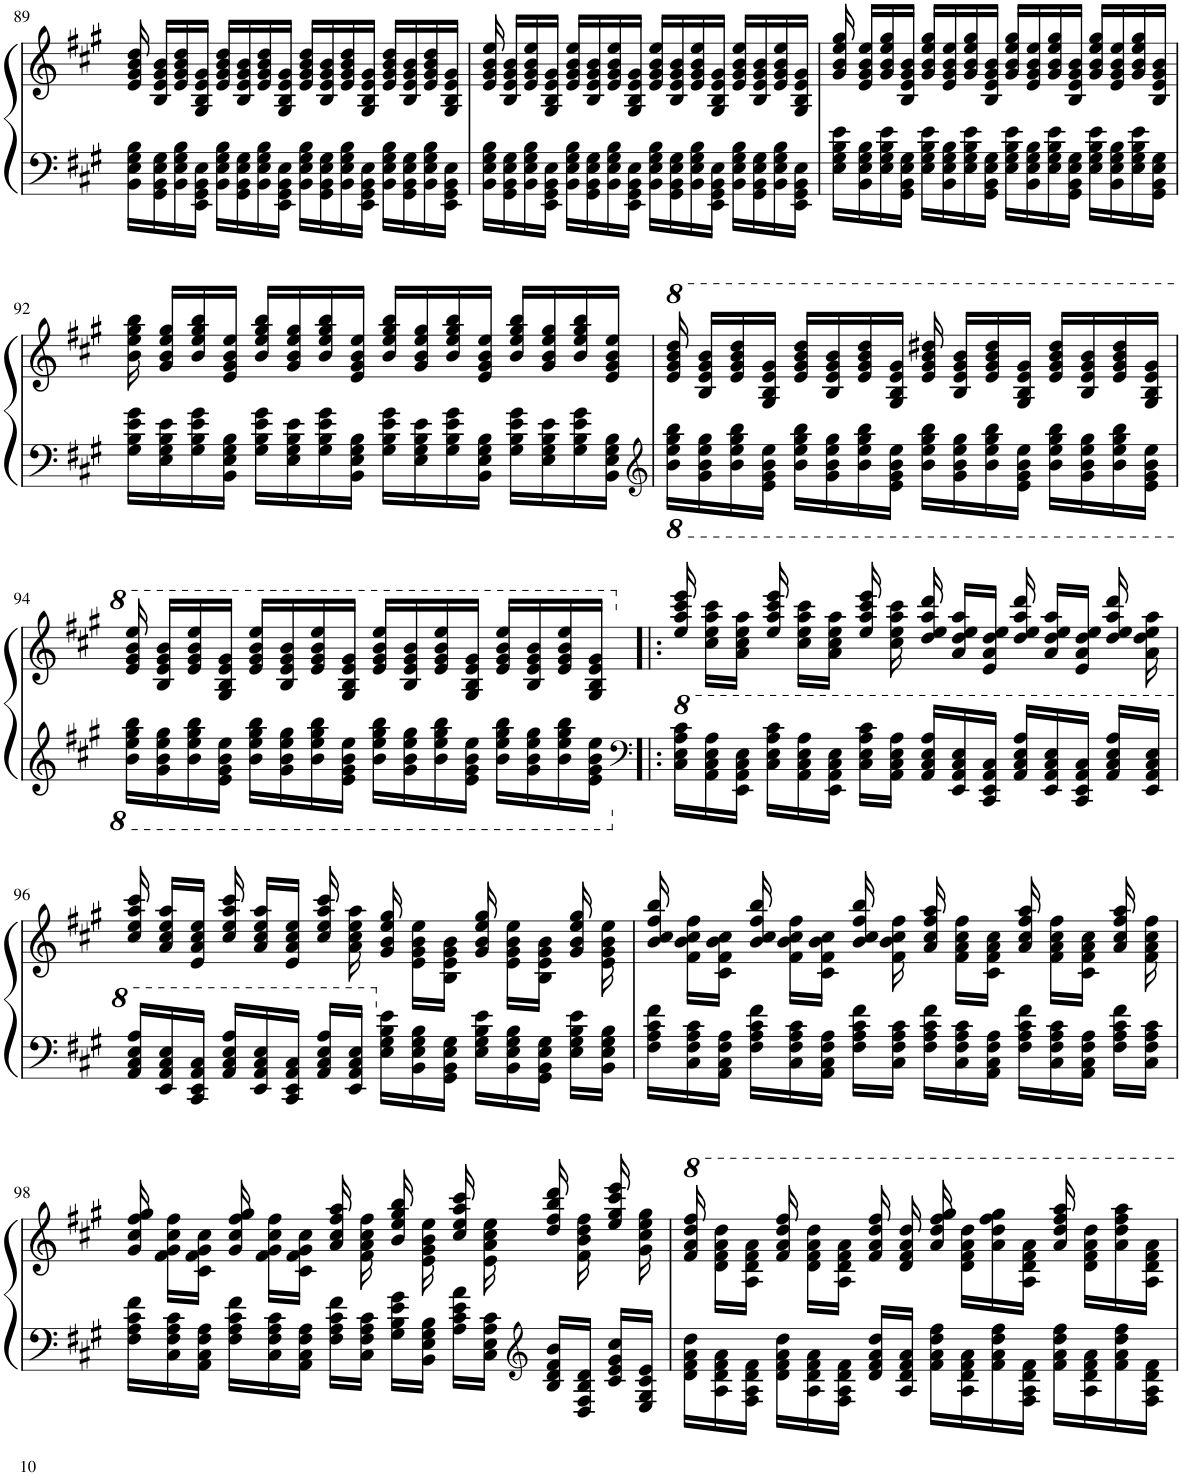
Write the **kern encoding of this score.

**kern	**kern
*part1	*part1
*staff2	*staff1
*I"Piano	*
*I'Pno.	*
!!LO:PB:g=z
*clefF4	*clefG2
*k[f#c#g#]	*k[f#c#g#]
*M4/4	*M4/4
=89	=89
16BB\ 16E\ 16G#\ 16B\LL	16e/ 16g#/ 16b/ 16dd/
16GG#\ 16BB\ 16E\ 16G#\	16B/ 16e/ 16g#/ 16b/LL
16BB\ 16E\ 16G#\ 16B\	16e/ 16g#/ 16b/ 16dd/
16EE\ 16GG#\ 16BB\ 16E\JJ	16G#/ 16B/ 16e/ 16g#/JJ
16BB\ 16E\ 16G#\ 16B\LL	16e/ 16g#/ 16b/ 16dd/LL
16GG#\ 16BB\ 16E\ 16G#\	16B/ 16e/ 16g#/ 16b/
16BB\ 16E\ 16G#\ 16B\	16e/ 16g#/ 16b/ 16dd/
16EE\ 16GG#\ 16BB\ 16E\JJ	16G#/ 16B/ 16e/ 16g#/JJ
16BB\ 16E\ 16G#\ 16B\LL	16e/ 16g#/ 16b/ 16dd/LL
16GG#\ 16BB\ 16E\ 16G#\	16B/ 16e/ 16g#/ 16b/
16BB\ 16E\ 16G#\ 16B\	16e/ 16g#/ 16b/ 16dd/
16EE\ 16GG#\ 16BB\ 16E\JJ	16G#/ 16B/ 16e/ 16g#/JJ
16BB\ 16E\ 16G#\ 16B\LL	16e/ 16g#/ 16b/ 16dd/LL
16GG#\ 16BB\ 16E\ 16G#\	16B/ 16e/ 16g#/ 16b/
16BB\ 16E\ 16G#\ 16B\	16e/ 16g#/ 16b/ 16dd/
16EE\ 16GG#\ 16BB\ 16E\JJ	16G#/ 16B/ 16e/ 16g#/JJ
=90	=90
16BB\ 16E\ 16G#\ 16B\LL	16e/ 16g#/ 16b/ 16ee/
16GG#\ 16BB\ 16E\ 16G#\	16B/ 16e/ 16g#/ 16b/LL
16BB\ 16E\ 16G#\ 16B\	16e/ 16g#/ 16b/ 16ee/
16EE\ 16GG#\ 16BB\ 16E\JJ	16G#/ 16B/ 16e/ 16g#/JJ
16BB\ 16E\ 16G#\ 16B\LL	16e/ 16g#/ 16b/ 16ee/LL
16GG#\ 16BB\ 16E\ 16G#\	16B/ 16e/ 16g#/ 16b/
16BB\ 16E\ 16G#\ 16B\	16e/ 16g#/ 16b/ 16ee/
16EE\ 16GG#\ 16BB\ 16E\JJ	16G#/ 16B/ 16e/ 16g#/JJ
16BB\ 16E\ 16G#\ 16B\LL	16e/ 16g#/ 16b/ 16ee/LL
16GG#\ 16BB\ 16E\ 16G#\	16B/ 16e/ 16g#/ 16b/
16BB\ 16E\ 16G#\ 16B\	16e/ 16g#/ 16b/ 16ee/
16EE\ 16GG#\ 16BB\ 16E\JJ	16G#/ 16B/ 16e/ 16g#/JJ
16BB\ 16E\ 16G#\ 16B\LL	16e/ 16g#/ 16b/ 16ee/LL
16GG#\ 16BB\ 16E\ 16G#\	16B/ 16e/ 16g#/ 16b/
16BB\ 16E\ 16G#\ 16B\	16e/ 16g#/ 16b/ 16ee/
16EE\ 16GG#\ 16BB\ 16E\JJ	16G#/ 16B/ 16e/ 16g#/JJ
=91	=91
16E\ 16G#\ 16B\ 16e\LL	16g#/ 16b/ 16ee/ 16gg#/
16BB\ 16E\ 16G#\ 16B\	16e/ 16g#/ 16b/ 16ee/LL
16E\ 16G#\ 16B\ 16e\	16g#/ 16b/ 16ee/ 16gg#/
16GG#\ 16BB\ 16E\ 16G#\JJ	16B/ 16e/ 16g#/ 16b/JJ
16E\ 16G#\ 16B\ 16e\LL	16g#/ 16b/ 16ee/ 16gg#/LL
16BB\ 16E\ 16G#\ 16B\	16e/ 16g#/ 16b/ 16ee/
16E\ 16G#\ 16B\ 16e\	16g#/ 16b/ 16ee/ 16gg#/
16GG#\ 16BB\ 16E\ 16G#\JJ	16B/ 16e/ 16g#/ 16b/JJ
16E\ 16G#\ 16B\ 16e\LL	16g#/ 16b/ 16ee/ 16gg#/LL
16BB\ 16E\ 16G#\ 16B\	16e/ 16g#/ 16b/ 16ee/
16E\ 16G#\ 16B\ 16e\	16g#/ 16b/ 16ee/ 16gg#/
16GG#\ 16BB\ 16E\ 16G#\JJ	16B/ 16e/ 16g#/ 16b/JJ
16E\ 16G#\ 16B\ 16e\LL	16g#/ 16b/ 16ee/ 16gg#/LL
16BB\ 16E\ 16G#\ 16B\	16e/ 16g#/ 16b/ 16ee/
16E\ 16G#\ 16B\ 16e\	16g#/ 16b/ 16ee/ 16gg#/
16GG#\ 16BB\ 16E\ 16G#\JJ	16B/ 16e/ 16g#/ 16b/JJ
!!LO:LB:g=z
=92	=92
16G#\ 16B\ 16e\ 16g#\LL	16b\ 16ee\ 16gg#\ 16bb\
16E\ 16G#\ 16B\ 16e\	16g#/ 16b/ 16ee/ 16gg#/LL
16G#\ 16B\ 16e\ 16g#\	16b/ 16ee/ 16gg#/ 16bb/
16BB\ 16E\ 16G#\ 16B\JJ	16e/ 16g#/ 16b/ 16ee/JJ
16G#\ 16B\ 16e\ 16g#\LL	16b/ 16ee/ 16gg#/ 16bb/LL
16E\ 16G#\ 16B\ 16e\	16g#/ 16b/ 16ee/ 16gg#/
16G#\ 16B\ 16e\ 16g#\	16b/ 16ee/ 16gg#/ 16bb/
16BB\ 16E\ 16G#\ 16B\JJ	16e/ 16g#/ 16b/ 16ee/JJ
16G#\ 16B\ 16e\ 16g#\LL	16b/ 16ee/ 16gg#/ 16bb/LL
16E\ 16G#\ 16B\ 16e\	16g#/ 16b/ 16ee/ 16gg#/
16G#\ 16B\ 16e\ 16g#\	16b/ 16ee/ 16gg#/ 16bb/
16BB\ 16E\ 16G#\ 16B\JJ	16e/ 16g#/ 16b/ 16ee/JJ
16G#\ 16B\ 16e\ 16g#\LL	16b/ 16ee/ 16gg#/ 16bb/LL
16E\ 16G#\ 16B\ 16e\	16g#/ 16b/ 16ee/ 16gg#/
16G#\ 16B\ 16e\ 16g#\	16b/ 16ee/ 16gg#/ 16bb/
16BB\ 16E\ 16G#\ 16B\JJ	16e/ 16g#/ 16b/ 16ee/JJ
=93	=93
*clefG2	*
*8ba	*
*	*8va
16B\ 16e\ 16g#\ 16b\LL	16ee/ 16gg#/ 16bb/ 16ddd/
16G#\ 16B\ 16e\ 16g#\	16b/ 16ee/ 16gg#/ 16bb/LL
16B\ 16e\ 16g#\ 16b\	16ee/ 16gg#/ 16bb/ 16ddd/
16E\ 16G#\ 16B\ 16e\JJ	16g#/ 16b/ 16ee/ 16gg#/JJ
16B\ 16e\ 16g#\ 16b\LL	16ee/ 16gg#/ 16bb/ 16ddd/LL
16G#\ 16B\ 16e\ 16g#\	16b/ 16ee/ 16gg#/ 16bb/
16B\ 16e\ 16g#\ 16b\	16ee/ 16gg#/ 16bb/ 16ddd/
16E\ 16G#\ 16B\ 16e\JJ	16g#/ 16b/ 16ee/ 16gg#/JJ
16B\ 16e\ 16g#\ 16b\LL	16ee/ 16gg#/ 16bb/ 16ddd#X/
16G#\ 16B\ 16e\ 16g#\	16b/ 16ee/ 16gg#/ 16bb/LL
16B\ 16e\ 16g#\ 16b\	16ee/ 16gg#/ 16bb/ 16ddd#/
16E\ 16G#\ 16B\ 16e\JJ	16g#/ 16b/ 16ee/ 16gg#/JJ
16B\ 16e\ 16g#\ 16b\LL	16ee/ 16gg#/ 16bb/ 16ddd#/LL
16G#\ 16B\ 16e\ 16g#\	16b/ 16ee/ 16gg#/ 16bb/
16B\ 16e\ 16g#\ 16b\	16ee/ 16gg#/ 16bb/ 16ddd#/
16E\ 16G#\ 16B\ 16e\JJ	16g#/ 16b/ 16ee/ 16gg#/JJ
!!LO:LB:g=z
=94	=94
16B\ 16e\ 16g#\ 16b\LL	16ee/ 16gg#/ 16bb/ 16eee/
16G#\ 16B\ 16e\ 16g#\	16b/ 16ee/ 16gg#/ 16bb/LL
16B\ 16e\ 16g#\ 16b\	16ee/ 16gg#/ 16bb/ 16eee/
16E\ 16G#\ 16B\ 16e\JJ	16g#/ 16b/ 16ee/ 16gg#/JJ
16B\ 16e\ 16g#\ 16b\LL	16ee/ 16gg#/ 16bb/ 16eee/LL
16G#\ 16B\ 16e\ 16g#\	16b/ 16ee/ 16gg#/ 16bb/
16B\ 16e\ 16g#\ 16b\	16ee/ 16gg#/ 16bb/ 16eee/
16E\ 16G#\ 16B\ 16e\JJ	16g#/ 16b/ 16ee/ 16gg#/JJ
16B\ 16e\ 16g#\ 16b\LL	16ee/ 16gg#/ 16bb/ 16eee/LL
16G#\ 16B\ 16e\ 16g#\	16b/ 16ee/ 16gg#/ 16bb/
16B\ 16e\ 16g#\ 16b\	16ee/ 16gg#/ 16bb/ 16eee/
16E\ 16G#\ 16B\ 16e\JJ	16g#/ 16b/ 16ee/ 16gg#/JJ
16B\ 16e\ 16g#\ 16b\LL	16ee/ 16gg#/ 16bb/ 16eee/LL
16G#\ 16B\ 16e\ 16g#\	16b/ 16ee/ 16gg#/ 16bb/
16B\ 16e\ 16g#\ 16b\	16ee/ 16gg#/ 16bb/ 16eee/
16E\ 16G#\ 16B\ 16e\JJ	16g#/ 16b/ 16ee/ 16gg#/JJ
=95!|:	=95!|:
*clefF4	*
*X8ba	*
*8va	*
*	*X8va
16c#\ 16e\ 16a\ 16cc#\LL	16ee/ 16aa/ 16ccc#/ 16eee/
16A\ 16c#\ 16e\ 16a\	16cc#\ 16ee\ 16aa\ 16ccc#\LL
16E\ 16A\ 16c#\ 16e\JJ	16a\ 16cc#\ 16ee\ 16aa\JJ
16c#\ 16e\ 16a\ 16cc#\LL	16ee/ 16aa/ 16ccc#/ 16eee/
16A\ 16c#\ 16e\ 16a\	16cc#\ 16ee\ 16aa\ 16ccc#\LL
16E\ 16A\ 16c#\ 16e\JJ	16a\ 16cc#\ 16ee\ 16aa\JJ
16c#\ 16e\ 16a\ 16cc#\LL	16ee/ 16aa/ 16ccc#/ 16eee/
16A\ 16c#\ 16e\ 16a\JJ	16cc#\ 16ee\ 16aa\ 16ccc#\
16A/ 16c#/ 16e/ 16a/LL	16dd/ 16ee/ 16aa/ 16ddd/
16E/ 16A/ 16c#/ 16e/	16a/ 16dd/ 16ee/ 16aa/LL
16C#/ 16E/ 16A/ 16c#/JJ	16e/ 16a/ 16dd/ 16ee/JJ
16A/ 16c#/ 16e/ 16a/LL	16dd/ 16ee/ 16aa/ 16ddd/
16E/ 16A/ 16c#/ 16e/	16a/ 16dd/ 16ee/ 16aa/LL
16C#/ 16E/ 16A/ 16c#/JJ	16e/ 16a/ 16dd/ 16ee/JJ
16A/ 16c#/ 16e/ 16a/LL	16dd/ 16ee/ 16aa/ 16ddd/
16E/ 16A/ 16c#/ 16e/JJ	16a\ 16dd\ 16ee\ 16aa\
!!LO:LB:g=z
=96	=96
16A/ 16c#/ 16e/ 16a/LL	16cc#/ 16ee/ 16aa/ 16ccc#/
16E/ 16A/ 16c#/ 16e/	16a/ 16cc#/ 16ee/ 16aa/LL
16C#/ 16E/ 16A/ 16c#/JJ	16e/ 16a/ 16cc#/ 16ee/JJ
16A/ 16c#/ 16e/ 16a/LL	16cc#/ 16ee/ 16aa/ 16ccc#/
16E/ 16A/ 16c#/ 16e/	16a/ 16cc#/ 16ee/ 16aa/LL
16C#/ 16E/ 16A/ 16c#/JJ	16e/ 16a/ 16cc#/ 16ee/JJ
16A/ 16c#/ 16e/ 16a/LL	16cc#/ 16ee/ 16aa/ 16ccc#/
16E/ 16A/ 16c#/ 16e/JJ	16a\ 16cc#\ 16ee\ 16aa\
*X8va	*
16E\ 16G#\ 16B\ 16e\LL	16g#/ 16b/ 16ee/ 16gg#/
16BB\ 16E\ 16G#\ 16B\	16e\ 16g#\ 16b\ 16ee\LL
16GG#\ 16BB\ 16E\ 16G#\JJ	16B\ 16e\ 16g#\ 16b\JJ
16E\ 16G#\ 16B\ 16e\LL	16g#/ 16b/ 16ee/ 16gg#/
16BB\ 16E\ 16G#\ 16B\	16e\ 16g#\ 16b\ 16ee\LL
16GG#\ 16BB\ 16E\ 16G#\JJ	16B\ 16e\ 16g#\ 16b\JJ
16E\ 16G#\ 16B\ 16e\LL	16g#/ 16b/ 16ee/ 16gg#/
16BB\ 16E\ 16G#\ 16B\JJ	16e\ 16g#\ 16b\ 16ee\
=97	=97
16F#\ 16A\ 16c#\ 16f#\LL	16b/ 16cc#/ 16ff#/ 16bb/
16C#\ 16F#\ 16A\ 16c#\	16f#\ 16b\ 16cc#\ 16ff#\LL
16AA\ 16C#\ 16F#\ 16A\JJ	16c#\ 16f#\ 16b\ 16cc#\JJ
16F#\ 16A\ 16c#\ 16f#\LL	16b/ 16cc#/ 16ff#/ 16bb/
16C#\ 16F#\ 16A\ 16c#\	16f#\ 16b\ 16cc#\ 16ff#\LL
16AA\ 16C#\ 16F#\ 16A\JJ	16c#\ 16f#\ 16b\ 16cc#\JJ
16F#\ 16A\ 16c#\ 16f#\LL	16b/ 16cc#/ 16ff#/ 16bb/
16C#\ 16F#\ 16A\ 16c#\JJ	16f#\ 16b\ 16cc#\ 16ff#\
16F#\ 16A\ 16c#\ 16f#\LL	16a/ 16cc#/ 16ff#/ 16aa/
16C#\ 16F#\ 16A\ 16c#\	16f#\ 16a\ 16cc#\ 16ff#\LL
16AA\ 16C#\ 16F#\ 16A\JJ	16c#\ 16f#\ 16a\ 16cc#\JJ
16F#\ 16A\ 16c#\ 16f#\LL	16a/ 16cc#/ 16ff#/ 16aa/
16C#\ 16F#\ 16A\ 16c#\	16f#\ 16a\ 16cc#\ 16ff#\LL
16AA\ 16C#\ 16F#\ 16A\JJ	16c#\ 16f#\ 16a\ 16cc#\JJ
16F#\ 16A\ 16c#\ 16f#\LL	16a/ 16cc#/ 16ff#/ 16aa/
16C#\ 16F#\ 16A\ 16c#\JJ	16f#\ 16a\ 16cc#\ 16ff#\
!!LO:LB:g=z
=98	=98
16F#\ 16A\ 16c#\ 16f#\LL	16g#/ 16cc#/ 16ff#/ 16gg#/
16C#\ 16F#\ 16A\ 16c#\	16f#\ 16g#\ 16cc#\ 16ff#\LL
16AA\ 16C#\ 16F#\ 16A\JJ	16c#\ 16f#\ 16g#\ 16cc#\JJ
16F#\ 16A\ 16c#\ 16f#\LL	16g#/ 16cc#/ 16ff#/ 16gg#/
16C#\ 16F#\ 16A\ 16c#\	16f#\ 16g#\ 16cc#\ 16ff#\LL
16AA\ 16C#\ 16F#\ 16A\JJ	16c#\ 16f#\ 16g#\ 16cc#\JJ
16F#\ 16A\ 16c#\ 16f#\LL	16a/ 16cc#/ 16ff#/ 16aa/
16C#\ 16F#\ 16A\ 16c#\JJ	16f#\ 16a\ 16cc#\ 16ff#\
16G#\ 16B\ 16e\ 16g#\LL	16b/ 16ee/ 16gg#/ 16bb/
16BB\ 16E\ 16G#\ 16B\JJ	16e\ 16g#\ 16b\ 16ee\
16A\ 16c#\ 16e\ 16a\LL	16cc#/ 16ee/ 16aa/ 16ccc#/
16C#\ 16E\ 16A\ 16c#\JJ	16e\ 16a\ 16cc#\ 16ee\
*clefG2	*
16B/ 16d/ 16f#/ 16b/LL	16dd/ 16ff#/ 16bb/ 16ddd/
16D/ 16F#/ 16B/ 16d/JJ	16f#\ 16b\ 16dd\ 16ff#\
16c#/ 16e/ 16g#/ 16cc#/LL	16ee/ 16gg#/ 16ccc#/ 16eee/
16E/ 16G#/ 16c#/ 16e/JJ	16g#\ 16cc#\ 16ee\ 16gg#\
=99	=99
16d\ 16f#\ 16a\ 16dd\LL	16ff#/ 16aa/ 16ddd/ 16fff#/
16A\ 16d\ 16f#\ 16a\	16dd\ 16ff#\ 16aa\ 16ddd\LL
16F#\ 16A\ 16d\ 16f#\JJ	16a\ 16dd\ 16ff#\ 16aa\JJ
16d\ 16f#\ 16a\ 16dd\LL	16ff#/ 16aa/ 16ddd/ 16fff#/
16A\ 16d\ 16f#\ 16a\	16dd\ 16ff#\ 16aa\ 16ddd\LL
16F#\ 16A\ 16d\ 16f#\JJ	16a\ 16dd\ 16ff#\ 16aa\JJ
16d/ 16f#/ 16a/ 16dd/LL	16ff#/ 16aa/ 16ddd/ 16fff#/
16A/ 16d/ 16f#/ 16a/JJ	16dd/ 16ff#/ 16aa/ 16ddd/
16f#\ 16a\ 16dd\ 16ff#\LL	16aa/ 16ddd/ 16fff#/ 16ggg#/
16A\ 16d\ 16f#\ 16a\	16dd\ 16ff#\ 16aa\ 16ddd\LL
16f#\ 16a\ 16dd\ 16ff#\	16aa\ 16ddd\ 16fff#\ 16ggg#\
16F#\ 16A\ 16d\ 16f#\JJ	16a\ 16dd\ 16ff#\ 16aa\JJ
16f#\ 16a\ 16dd\ 16ff#\LL	16aa/ 16ddd/ 16fff#/ 16aaa/
16A\ 16d\ 16f#\ 16a\	16dd\ 16ff#\ 16aa\ 16ddd\LL
16f#\ 16a\ 16dd\ 16ff#\	16aa\ 16ddd\ 16fff#\ 16aaa\
16F#\ 16A\ 16d\ 16f#\JJ	16a\ 16dd\ 16ff#\ 16aa\JJ
=	=
*-	*-
